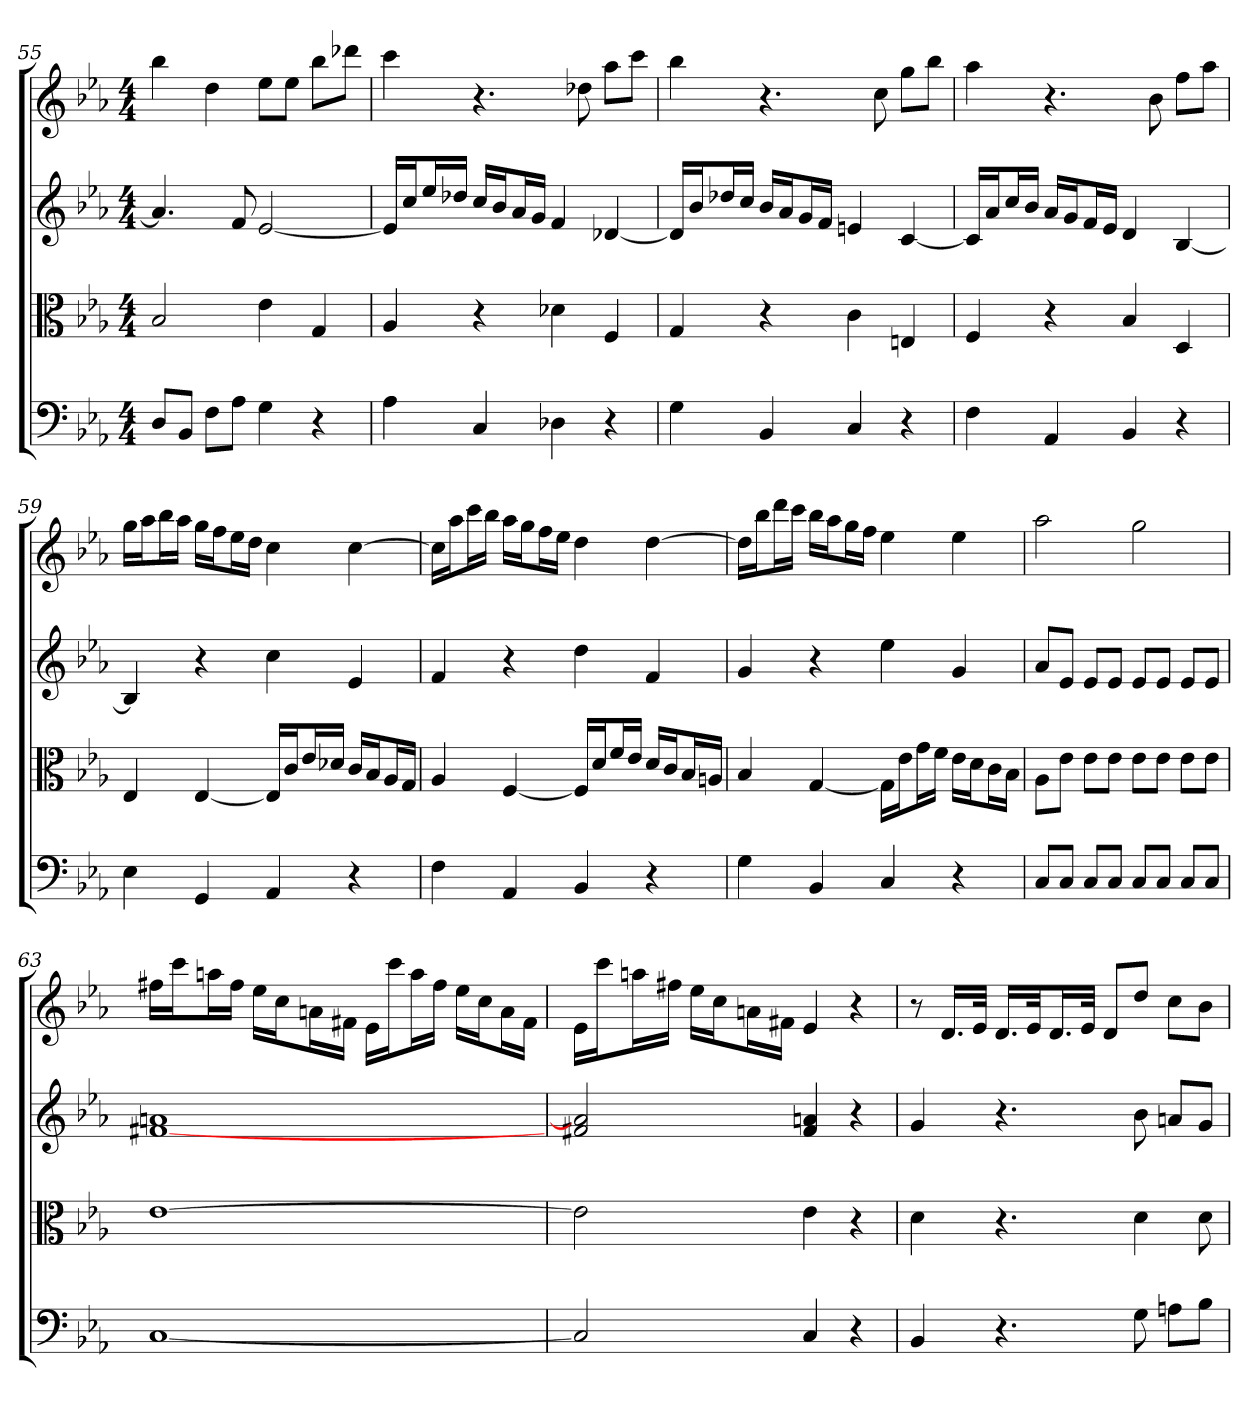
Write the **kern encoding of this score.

**kern	**kern	**kern	**kern
*part4	*part3	*part2	*part1
*staff4	*staff3	*staff2	*staff1
*clefF4	*clefC3	*	*
*k[b-e-a-]	*k[b-e-a-]	*k[b-e-a-]	*k[b-e-a-]
*E-:	*E-:	*E-:	*E-:
*M4/4	*M4/4	*M4/4	*M4/4
=55	=55	=55	=55
8D/L	2B-	4.a-]	4bb-
8BB-/J	.	.	.
8F\L	.	.	4dd
8A-\J	.	8f	.
4G	4e-	[2e-	8ee-L
.	.	.	8ee-J
4r	4G	.	8bb-L
.	.	.	8ddd-XJ
=56	=56	=56	=56
4A-	4A-	16e-LL]	4ccc
.	.	16ccJ	.
.	.	16ee-L	.
.	.	16dd-XJJ	.
4C	4r	16ccLL	4.r
.	.	16b-J	.
.	.	16a-L	.
.	.	16gJJ	.
4D-X	4d-X	4f	.
.	.	.	8dd-X
4r	4F	[4d-X	8aa-L
.	.	.	8cccJ
=57	=57	=57	=57
4G	4G	16d-LL]	4bb-
.	.	16b-J	.
.	.	16dd-XL	.
.	.	16ccJJ	.
4BB-	4r	16b-LL	4.r
.	.	16a-J	.
.	.	16gL	.
.	.	16fJJ	.
4C	4c	4en	.
.	.	.	8cc
4r	4En	[4c	8ggL
.	.	.	8bb-J
=58	=58	=58	=58
4F	4F	16cLL]	4aa-
.	.	16a-J	.
.	.	16ccL	.
.	.	16b-JJ	.
4AA-	4r	16a-LL	4.r
.	.	16gJ	.
.	.	16fL	.
.	.	16e-JJ	.
4BB-	4B-	4d	.
.	.	.	8b-
4r	4D	[4B-	8ffL
.	.	.	8aa-J
=59	=59	=59	=59
4E-	4E-	4B-]	16ggLL
.	.	.	16aa-J
.	.	.	16bb-L
.	.	.	16aa-JJ
4GG	[4E-	4r	16ggLL
.	.	.	16ffJ
.	.	.	16ee-L
.	.	.	16ddJJ
4AA-	16E-/LL]	4cc	4cc
.	16c/J	.	.
.	16e-/L	.	.
.	16d-X/JJ	.	.
4r	16c/LL	4e-	[4cc
.	16B-/J	.	.
.	16A-/L	.	.
.	16G/JJ	.	.
=60	=60	=60	=60
4F	4A-	4f	16ccLL]
.	.	.	16aa-J
.	.	.	16cccL
.	.	.	16bb-JJ
4AA-	[4F	4r	16aa-LL
.	.	.	16ggJ
.	.	.	16ffL
.	.	.	16ee-JJ
4BB-	16F/LL]	4dd	4dd
.	16d/J	.	.
.	16f/L	.	.
.	16e-/JJ	.	.
4r	16d/LL	4f	[4dd
.	16c/J	.	.
.	16B-/L	.	.
.	16An/JJ	.	.
=61	=61	=61	=61
4G	4B-	4g	16ddLL]
.	.	.	16bb-J
.	.	.	16dddL
.	.	.	16cccJJ
4BB-	[4G	4r	16bb-LL
.	.	.	16aa-J
.	.	.	16ggL
.	.	.	16ffJJ
4C	16G\LL]	4ee-	4ee-
.	16e-\J	.	.
.	16g\L	.	.
.	16f\JJ	.	.
4r	16e-\LL	4g	4ee-
.	16d\J	.	.
.	16c\L	.	.
.	16B-\JJ	.	.
=62	=62	=62	=62
8C/L	8A-\L	8a-L	2aa-
8C/J	8e-\J	8e-J	.
8C/L	8e-\L	8e-L	.
8C/J	8e-\J	8e-J	.
8C/L	8e-\L	8e-L	2gg
8C/J	8e-\J	8e-J	.
8C/L	8e-\L	8e-L	.
8C/J	8e-\J	8e-J	.
=63	=63	=63	=63
[1C	[1e-	[1f#X 1an	16ff#XLL
.	.	.	16cccJ
.	.	.	16aanL
.	.	.	16ff#JJ
.	.	.	16ee-LL
.	.	.	16ccJ
.	.	.	16anL
.	.	.	16f#XJJ
.	.	.	16e-LL
.	.	.	16cccJ
.	.	.	16aaL
.	.	.	16ff#JJ
.	.	.	16ee-LL
.	.	.	16ccJ
.	.	.	16aL
.	.	.	16f#JJ
=64	=64	=64	=64
2C]	2e-]	2f#X 2a]	16e-LL
.	.	.	16cccJ
.	.	.	16aanL
.	.	.	16ff#XJJ
.	.	.	16ee-LL
.	.	.	16ccJ
.	.	.	16anL
.	.	.	16f#XJJ
4C	4e-	4f# 4an	4e-
4r	4r	4r	4r
=65	=65	=65	=65
4BB-	4d	4g	8r
.	.	.	16.dLL
.	.	.	32e-JJk
4.r	4.r	4.r	16.dLL
.	.	.	32e-Jk
.	.	.	16.dL
.	.	.	32e-JJk
.	.	.	8dL
8G	4d	8b-	8ddJ
8An\L	.	8anL	8ccL
8B-\J	8d	8gJ	8b-J
=	=	=	=
*-	*-	*-	*-
